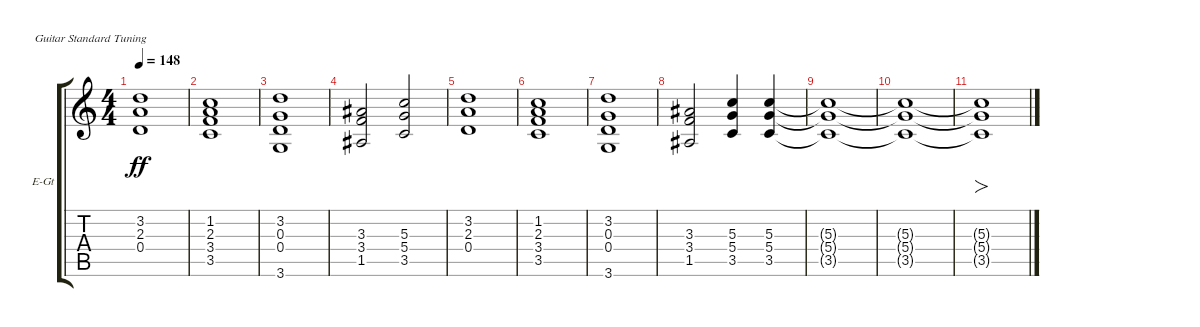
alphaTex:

\defaultSystemsLayout 4
\bracketExtendMode groupsimilarinstruments
\firstSystemTrackNameOrientation horizontal
\otherSystemsTrackNameOrientation horizontal
\track ("Electric Guitar [Lead]" "E-Gt") {instrument distortionguitar}
\staff {score tabs}
\tuning (E4 B3 G3 D3 A2 E2)
\ts (4 4)
\tempo 148
\clef g2
\ks c
(0.4 2.3 3.2).1{dy ff} |
(1.2 2.3 3.4 3.5).1 |
(0.4 0.3 3.2 3.6).1 |
(1.5 3.4 3.3).2 (5.3 5.4 3.5).2 |
(0.4 2.3 3.2).1 |
(1.2 2.3 3.4 3.5).1 |
(0.4 0.3 3.2 3.6).1 |
(3.3 3.4 1.5).2 (5.3 5.4 3.5).4 (3.5 5.4 5.3).4 |
(3.5{t} 5.4{t} 5.3{t}).1 |
(3.5{t} 5.4{t} 5.3{t}).1 |
(3.5{t} 5.4{t} 5.3{t}).1{fo}
